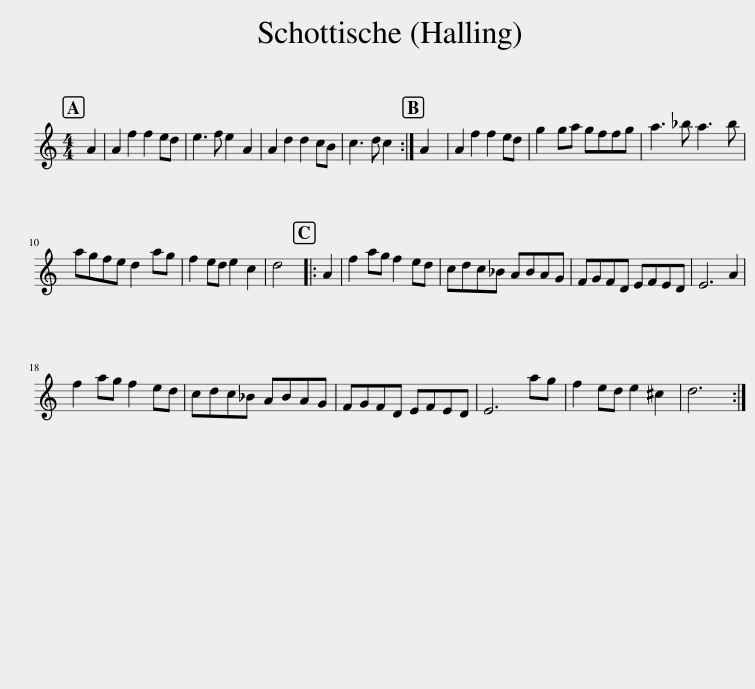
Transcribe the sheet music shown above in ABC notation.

X:1
L:1/8
M:4/4
I:linebreak $
K:C
V:1 treble
V:1
 A2 | A2 f2 f2 ed | e3 f e2 A2 | A2 d2 d2 cB | c3 d c2 :| %5
 A2 | A2 f2 f2 ed | g2 ga gffg | a3 _b a3 b |$ agfe d2 ag | %10
 f2 ed e2 c2 | d4 |: A2 | f2 ag f2 ed | cdc_B ABAG | %15
 FGFD EFED | E6 A2 |$ f2 ag f2 ed | cdc_B ABAG | FGFD EFED | %20
 E6 ag | f2 ed e2 ^c2 | d6 :| %23
